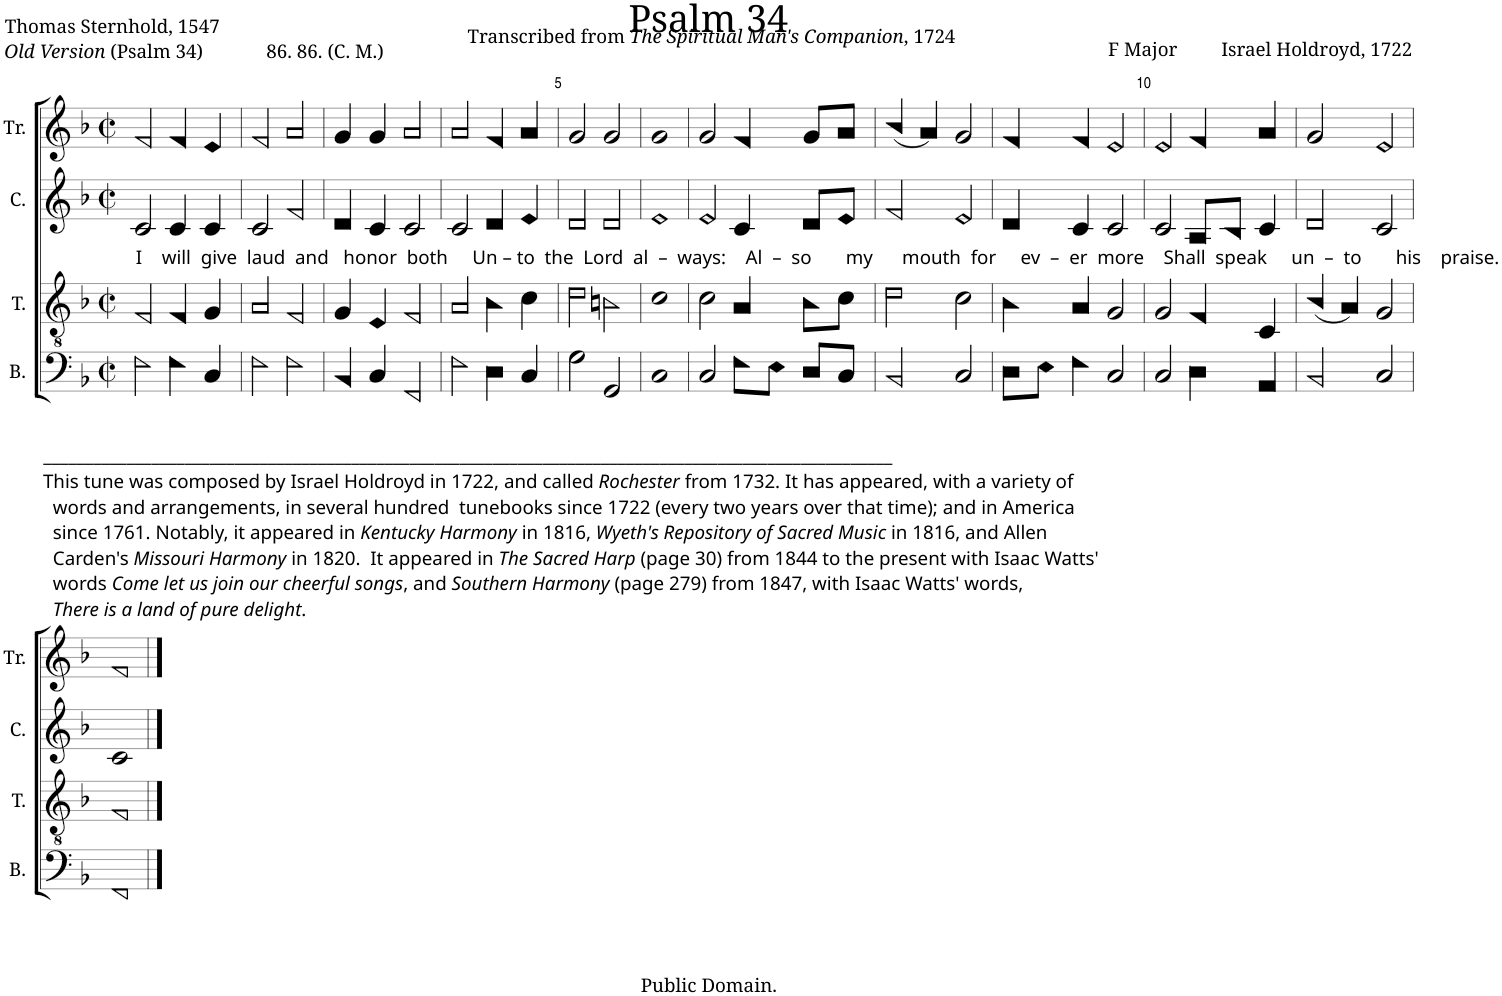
**kern	**kern	**kern	**kern
*part4	*part3	*part2	*part1
*staff4	*staff3	*staff2	*staff1
*I"B.	*I"T.	*I"C.	*I"Tr.
*I'B.	*I'T.	*I'C.	*I'Tr.
*clefF4	*clefGv2	*clefG2	*clefG2
*k[b-]	*k[b-]	*k[b-]	*k[b-]
*M2/2	*M2/2	*M2/2	*M2/2
*met(c|)	*met(c|)	*met(c|)	*met(c|)
=1	=1	=1	=1
!	!	!LO:TX:b:t=I    will  give  laud  and   honor  both     Un – to  the  Lord  al  –  ways&colon;    Al  –  so       my      mouth  for     ev  –  er  more    Shall  speak     un  –  to       his    praise.	!
!LO:TX:b:t=______________________________________________________________________________________________________	!	!	!
!LO:TX:b:t=This tune was composed by Israel Holdroyd in 1722, and called	!	!	!
!LO:TX:b:i:t=Rochester	!	!	!
!LO:TX:b:t=from 1732. It has appeared, with a variety of	!	!	!
!LO:TX:b:t=words and arrangements, in several hundred  tunebooks since 1722 (every two years over that time); and in America	!	!	!
!LO:TX:b:t=since 1761. Notably, it appeared in	!	!	!
!LO:TX:b:i:t=Kentucky Harmony	!	!	!
!LO:TX:b:t=in 1816,	!	!	!
!LO:TX:b:i:t=Wyeth's Repository of Sacred Music	!	!	!
!LO:TX:b:t=in 1816, and Allen	!	!	!
!LO:TX:b:t=Carden's	!	!	!
!LO:TX:b:i:t=Missouri Harmony	!	!	!
!LO:TX:b:t=in 1820.  It appeared in	!	!	!
!LO:TX:b:i:t=The Sacred Harp	!	!	!
!LO:TX:b:t=(page 30) from 1844 to the present with Isaac Watts'	!	!	!
!LO:TX:b:t=words	!	!	!
!LO:TX:b:i:t=Come let us join our cheerful songs	!	!	!
!LO:TX:b:t=, and	!	!	!
!LO:TX:b:i:t=Southern Harmony	!	!	!
!LO:TX:b:t=(page 279) from 1847, with Isaac Watts' words,	!	!	!
!LO:TX:b:i:t=There is a land of pure delight	!	!	!
!LO:TX:b:t=.	!	!	!
2F!\	2F!/	2c!/	2f!/
4F!\	4F!/	4c!/	4f!/
4C!/	4G!/	4c!/	4e!/
=2	=2	=2	=2
2F!\	2A!/	2c!/	2f!/
2F!\	2F!/	2f!/	2a!/
=3	=3	=3	=3
4BB-!/	4G!/	4d!/	4g!/
4C!/	4E!/	4c!/	4g!/
2FF!/	2F!/	2c!/	2a!/
=4	=4	=4	=4
2F!\	2A!/	2c!/	2a!/
4D!\	4B-!\	4d!/	4f!/
4C!/	4c!\	4e!/	4a!/
=5	=5	=5	=5
2G!\	2d!\	2d!/	2g!/
2GG!/	2Bn!\	2d!/	2g!/
=6	=6	=6	=6
1C!	1c!	1e!	1g!
=7	=7	=7	=7
2C!/	2c!\	2e!/	2g!/
8F!\L	4A!/	4c!/	4f!/
8E!\J	.	.	.
8D!/L	8B-!\L	8d!/L	8g!/L
8C!/J	8c!\J	8e!/J	8a!/J
=8	=8	=8	=8
2BB-!/	2d!\	2f!/	(4b-!/
.	.	.	4a!/)
2C!/	2c!\	2e!/	2g!/
=9	=9	=9	=9
8D!\L	4B-!\	4d!/	4f!/
8E!\J	.	.	.
4F!\	4A!/	4c!/	4f!/
2C!/	2G!/	2c!/	2e!/
=10	=10	=10	=10
2C!/	2G!/	2c!/	2e!/
4D!\	4F!/	8A!/L	4f!/
.	.	8B-!/J	.
4AA!/	4C!/	4c!/	4a!/
=11	=11	=11	=11
2BB-!/	(4B-!/	2d!/	2g!/
.	4A!/)	.	.
2C!/	2G!/	2c!/	2e!/
!!LO:LB:g=z
=12	=12	=12	=12
1FF!	1F!	1c!	1f!
==	==	==	==
*-	*-	*-	*-
